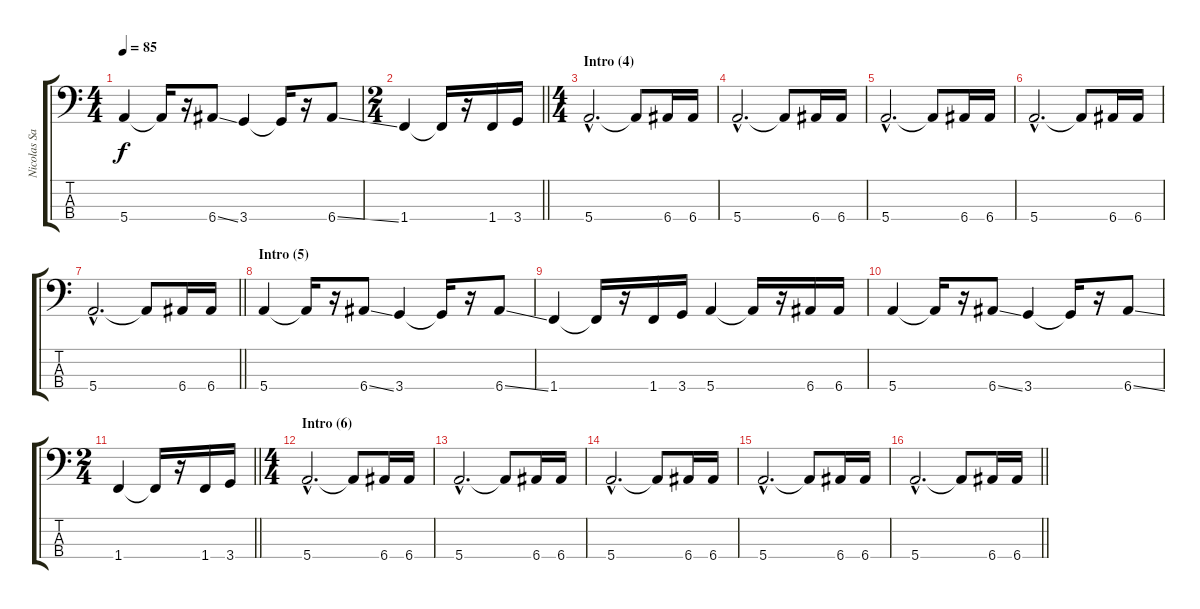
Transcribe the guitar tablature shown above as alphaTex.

\track ("Nicolas Sages" "Nicolas Sa") {instrument electricbassfinger}
\staff {score tabs}
\tuning (G2 D2 A1 E1) {hide}
\ts (4 4)
\tempo 85
\clef f4
\ks c
5.4.4{dy f} 5.4{t}.16 r.16 6.4{ss}.8 3.4.4 3.4{t}.16 r.16 6.4{ss}.8 |
\ts (2 4)
\barLineRight lightlight
1.4.4 1.4{t}.16 r.16 1.4.16 3.4.16 |
\ts (4 4)
\section ("" "Intro (4)")
5.4{hac}.2{d} 5.4{t}.8 6.4.16 6.4.16 |
5.4{hac}.2{d} 5.4{t}.8 6.4.16 6.4.16 |
5.4{hac}.2{d} 5.4{t}.8 6.4.16 6.4.16 |
5.4{hac}.2{d} 5.4{t}.8 6.4.16 6.4.16 |
\barLineRight lightlight
5.4{hac}.2{d} 5.4{t}.8 6.4.16 6.4.16 |
\section ("" "Intro (5)")
5.4.4 5.4{t}.16 r.16 6.4{ss}.8 3.4.4 3.4{t}.16 r.16 6.4{ss}.8 |
1.4.4 1.4{t}.16 r.16 1.4.16 3.4.16 5.4.4 5.4{t}.16 r.16 6.4.16 6.4.16 |
5.4.4 5.4{t}.16 r.16 6.4{ss}.8 3.4.4 3.4{t}.16 r.16 6.4{ss}.8 |
\ts (2 4)
\barLineRight lightlight
1.4.4 1.4{t}.16 r.16 1.4.16 3.4.16 |
\ts (4 4)
\section ("" "Intro (6)")
5.4{hac}.2{d} 5.4{t}.8 6.4.16 6.4.16 |
5.4{hac}.2{d} 5.4{t}.8 6.4.16 6.4.16 |
5.4{hac}.2{d} 5.4{t}.8 6.4.16 6.4.16 |
5.4{hac}.2{d} 5.4{t}.8 6.4.16 6.4.16 |
\barLineRight lightlight
5.4{hac}.2{d} 5.4{t}.8 6.4.16 6.4.16
